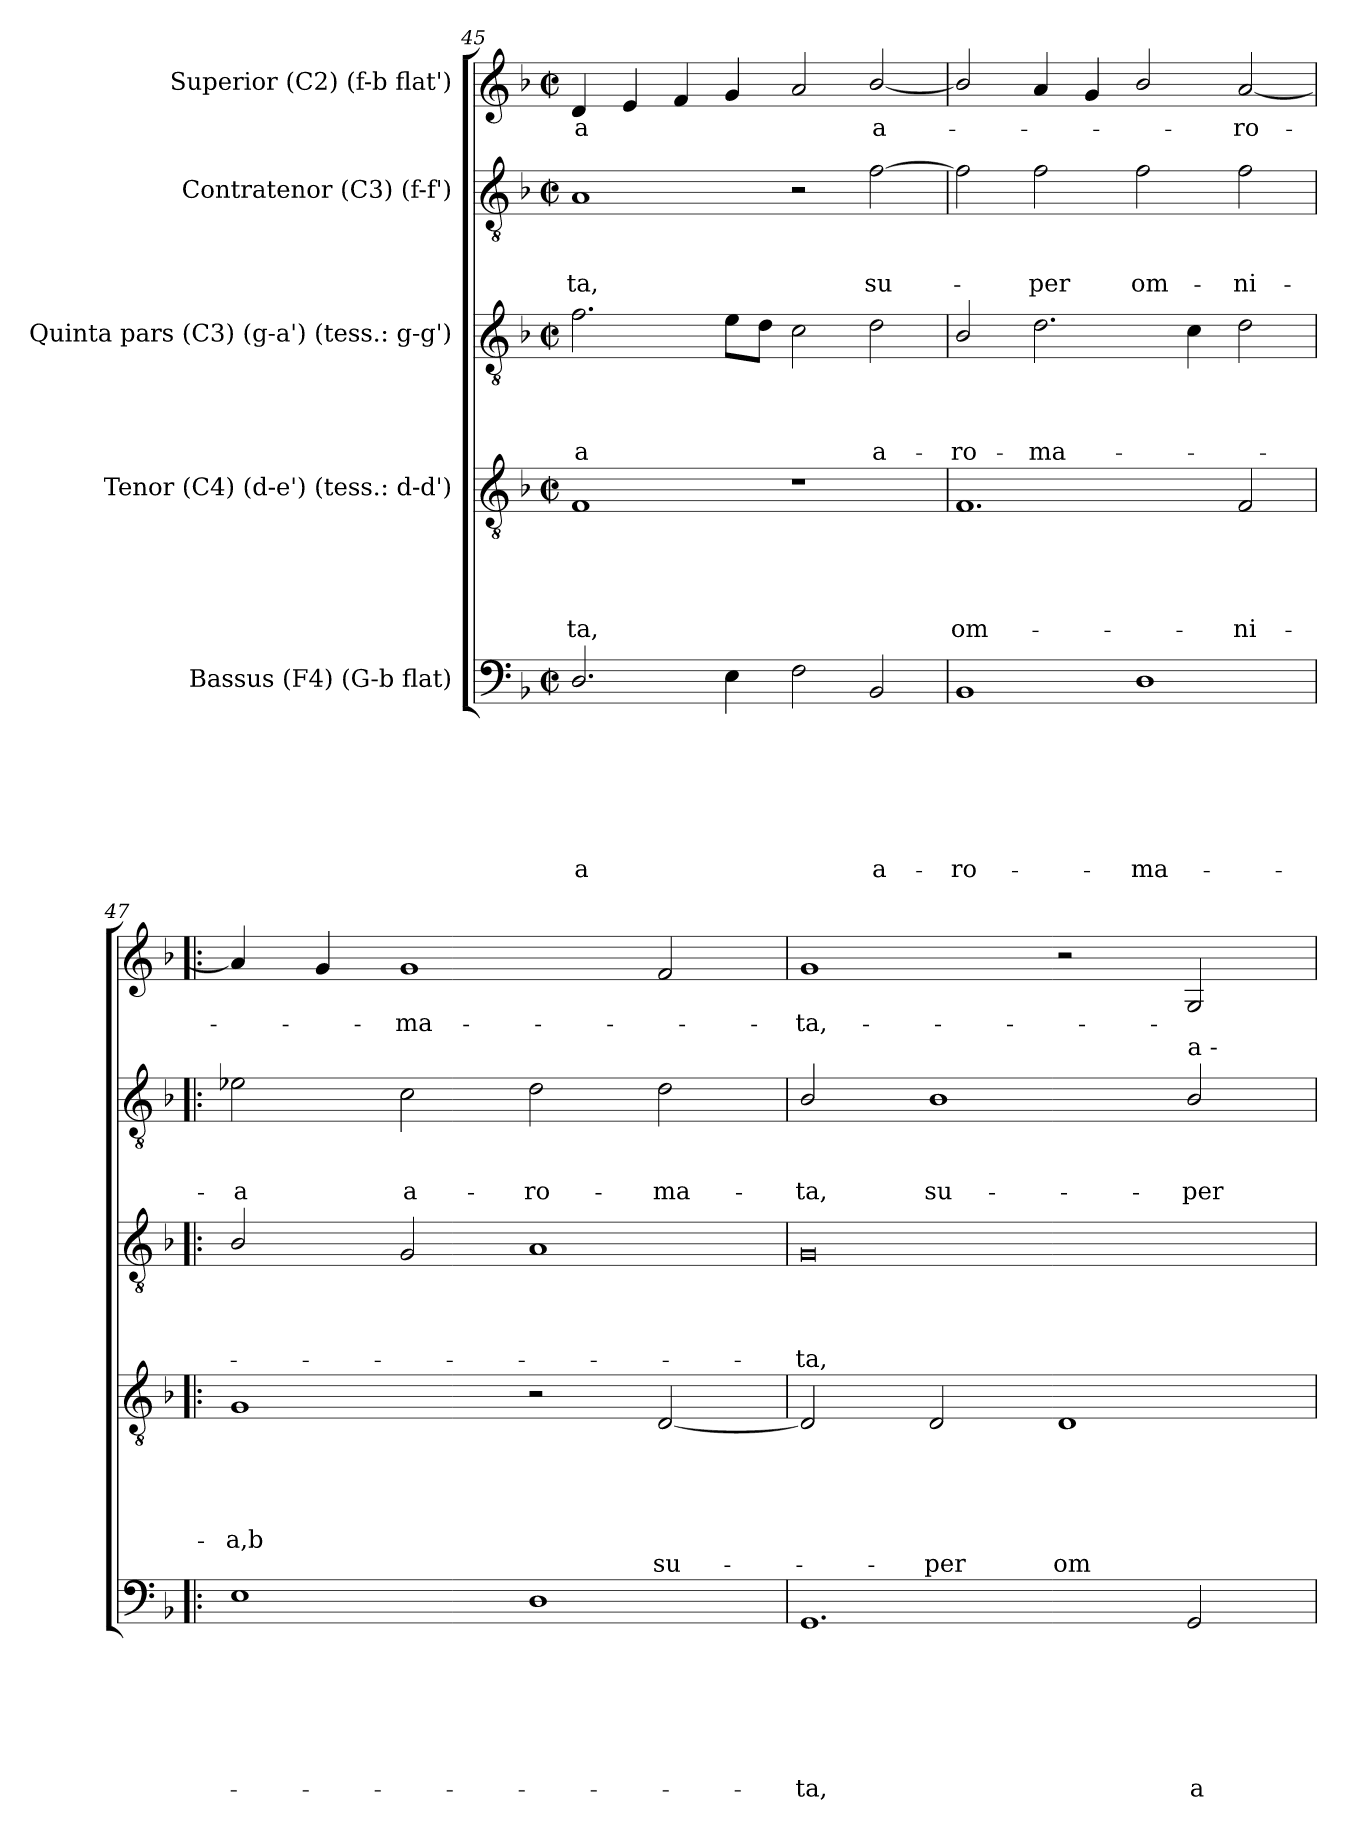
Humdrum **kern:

**kern	**text	**text	**text	**text	**text	**text	**text	**kern	**text	**text	**text	**text	**text	**text	**kern	**text	**text	**text	**text	**kern	**text	**text	**text	**kern	**text
*part5	*part5	*part5	*part5	*part5	*part5	*part5	*part5	*part4	*part4	*part4	*part4	*part4	*part4	*part4	*part3	*part3	*part3	*part3	*part3	*part2	*part2	*part2	*part2	*part1	*part1
*staff5	*staff5	*staff5	*staff5	*staff5	*staff5	*staff5	*staff5	*staff4	*staff4	*staff4	*staff4	*staff4	*staff4	*staff4	*staff3	*staff3	*staff3	*staff3	*staff3	*staff2	*staff2	*staff2	*staff2	*staff1	*staff1
*I"Bassus (F4) (G-b flat)	*	*	*	*	*	*	*	*I"Tenor (C4) (d-e') (tess.: d-d')	*	*	*	*	*	*	*I"Quinta pars (C3) (g-a') (tess.: g-g')	*	*	*	*	*I"Contratenor (C3) (f-f')	*	*	*	*I"Superior (C2) (f-b flat')	*
!!LO:PB:g=z
*clefF4	*	*	*	*	*	*	*	*clefGv2	*	*	*	*	*	*	*clefGv2	*	*	*	*	*clefGv2	*	*	*	*clefG2	*
*k[b-]	*	*	*	*	*	*	*	*k[b-]	*	*	*	*	*	*	*k[b-]	*	*	*	*	*k[b-]	*	*	*	*k[b-]	*
*F:	*	*	*	*	*	*	*	*F:	*	*	*	*	*	*	*F:	*	*	*	*	*F:	*	*	*	*F:	*
*M2/2	*	*	*	*	*	*	*	*M2/2	*	*	*	*	*	*	*M2/2	*	*	*	*	*M2/2	*	*	*	*M2/2	*
*met(c|)	*	*	*	*	*	*	*	*met(c|)	*	*	*	*	*	*	*met(c|)	*	*	*	*	*met(c|)	*	*	*	*met(c|)	*
=45	=45	=45	=45	=45	=45	=45	=45	=45	=45	=45	=45	=45	=45	=45	=45	=45	=45	=45	=45	=45	=45	=45	=45	=45	=45
!	!	!	!	!	!	!	!LO:LY:b	!	!	!	!	!	!LO:LY:b	!	!	!	!	!	!LO:LY:b:rj	!	!	!	!LO:LY:b	!	!LO:LY:b
2.D/	.	.	.	.	.	.	-a	1F	.	.	.	.	-ta,	.	2.f\	.	.	.	-a	1A	.	.	-ta,	4d/	-a
.	.	.	.	.	.	.	.	.	.	.	.	.	.	.	.	.	.	.	.	.	.	.	.	4e/	.
.	.	.	.	.	.	.	.	.	.	.	.	.	.	.	.	.	.	.	.	.	.	.	.	4f/	.
4E\	.	.	.	.	.	.	.	.	.	.	.	.	.	.	8e\L	.	.	.	.	.	.	.	.	4g/	.
.	.	.	.	.	.	.	.	.	.	.	.	.	.	.	8d\J	.	.	.	.	.	.	.	.	.	.
2F\	.	.	.	.	.	.	.	1r	.	.	.	.	.	.	2c\	.	.	.	.	2r	.	.	.	2a/	.
!	!	!	!	!	!	!	!LO:LY:b	!	!	!	!	!	!	!	!	!	!	!	!LO:LY:b:rj	!	!	!	!LO:LY:b	!	!LO:LY:b
2BB-/	.	.	.	.	.	.	a-	.	.	.	.	.	.	.	2d\	.	.	.	a-	[>2f\	.	.	su-	[<2b-/	a-
=46	=46	=46	=46	=46	=46	=46	=46	=46	=46	=46	=46	=46	=46	=46	=46	=46	=46	=46	=46	=46	=46	=46	=46	=46	=46
!	!	!	!	!	!	!	!LO:LY:b	!	!	!	!	!	!LO:LY:b	!	!	!	!	!	!LO:LY:b:rj	!	!	!	!	!	!
1BB-	.	.	.	.	.	.	-ro-	1.F	.	.	.	.	om-	.	2B-/	.	.	.	-ro-	2f\]	.	.	.	2b-/]	.
!	!	!	!	!	!	!	!	!	!	!	!	!	!	!	!	!	!	!	!LO:LY:b:rj	!	!	!	!LO:LY:b	!	!
.	.	.	.	.	.	.	.	.	.	.	.	.	.	.	2.d\	.	.	.	-ma-	2f\	.	.	-per	4a/	.
.	.	.	.	.	.	.	.	.	.	.	.	.	.	.	.	.	.	.	.	.	.	.	.	4g/	.
!	!	!	!	!	!	!	!LO:LY:b	!	!	!	!	!	!	!	!	!	!	!	!	!	!	!	!LO:LY:b	!	!
1D	.	.	.	.	.	.	-ma-	.	.	.	.	.	.	.	.	.	.	.	.	2f\	.	.	om-	2b-/	.
.	.	.	.	.	.	.	.	.	.	.	.	.	.	.	4c\	.	.	.	.	.	.	.	.	.	.
!	!	!	!	!	!	!	!	!	!	!	!	!	!LO:LY:b	!	!	!	!	!	!	!	!	!	!LO:LY:b	!	!LO:LY:b
.	.	.	.	.	.	.	.	2F/	.	.	.	.	-ni-	.	2d\	.	.	.	.	2f\	.	.	-ni-	[<2a/	-ro-
=47!|:	=47!|:	=47!|:	=47!|:	=47!|:	=47!|:	=47!|:	=47!|:	=47!|:	=47!|:	=47!|:	=47!|:	=47!|:	=47!|:	=47!|:	=47!|:	=47!|:	=47!|:	=47!|:	=47!|:	=47!|:	=47!|:	=47!|:	=47!|:	=47!|:	=47!|:
!	!	!	!	!	!	!	!	!	!	!	!	!	!LO:LY:b	!	!	!	!	!	!	!	!	!	!LO:LY:b	!	!
1E	.	.	.	.	.	.	.	1G	.	.	.	.	-a,b	.	2B-/	.	.	.	.	2e-X\	.	.	-a	4a/]	.
.	.	.	.	.	.	.	.	.	.	.	.	.	.	.	.	.	.	.	.	.	.	.	.	4g/	.
!	!	!	!	!	!	!	!	!	!	!	!	!	!	!	!	!	!	!	!	!	!	!	!LO:LY:b	!	!LO:LY:b
.	.	.	.	.	.	.	.	.	.	.	.	.	.	.	2G/	.	.	.	.	2c\	.	.	a-	1g	-ma-
!	!	!	!	!	!	!	!	!	!	!	!	!	!	!	!	!	!	!	!	!	!	!	!LO:LY:b	!	!
1D	.	.	.	.	.	.	.	2r	.	.	.	.	.	.	1A	.	.	.	.	2d\	.	.	-ro-	.	.
!	!	!	!	!	!	!	!	!	!	!	!	!	!	!LO:LY:b	!	!	!	!	!	!	!	!	!LO:LY:b	!	!
.	.	.	.	.	.	.	.	[<2D/	.	.	.	.	.	su-	.	.	.	.	.	2d\	.	.	-ma-	2f/	.
=48	=48	=48	=48	=48	=48	=48	=48	=48	=48	=48	=48	=48	=48	=48	=48	=48	=48	=48	=48	=48	=48	=48	=48	=48	=48
!	!	!	!	!	!	!	!LO:LY:b	!	!	!	!	!	!	!	!	!	!	!	!LO:LY:b:rj	!	!	!	!LO:LY:b	!	!LO:LY:b
1.GG	.	.	.	.	.	.	-ta,	2D/]	.	.	.	.	.	.	0G	.	.	.	-ta,	2B-/	.	.	-ta,	1g	-ta,-
!	!	!	!	!	!	!	!	!	!	!	!	!	!	!LO:LY:b	!	!	!	!	!	!	!	!	!LO:LY:b	!	!
.	.	.	.	.	.	.	.	2D/	.	.	.	.	.	-per	.	.	.	.	.	1B-	.	.	su-	.	.
!	!	!	!	!	!	!	!	!	!	!	!	!	!	!LO:LY:b	!	!	!	!	!	!	!	!	!	!	!
.	.	.	.	.	.	.	.	1D	.	.	.	.	.	om-	.	.	.	.	.	.	.	.	.	2r	.
!	!	!	!	!	!	!	!	!	!	!	!	!	!	!	!	!	!	!	!	!LO:TX:a:t=a -	!	!	!	!	!
!	!	!	!	!	!	!	!LO:LY:b	!	!	!	!	!	!	!	!	!	!	!	!	!	!	!	!LO:LY:b	!	!
2GG/	.	.	.	.	.	.	a-	.	.	.	.	.	.	.	.	.	.	.	.	2B-/	.	.	-per	2G/	.
=	=	=	=	=	=	=	=	=	=	=	=	=	=	=	=	=	=	=	=	=	=	=	=	=	=
*-	*-	*-	*-	*-	*-	*-	*-	*-	*-	*-	*-	*-	*-	*-	*-	*-	*-	*-	*-	*-	*-	*-	*-	*-	*-
